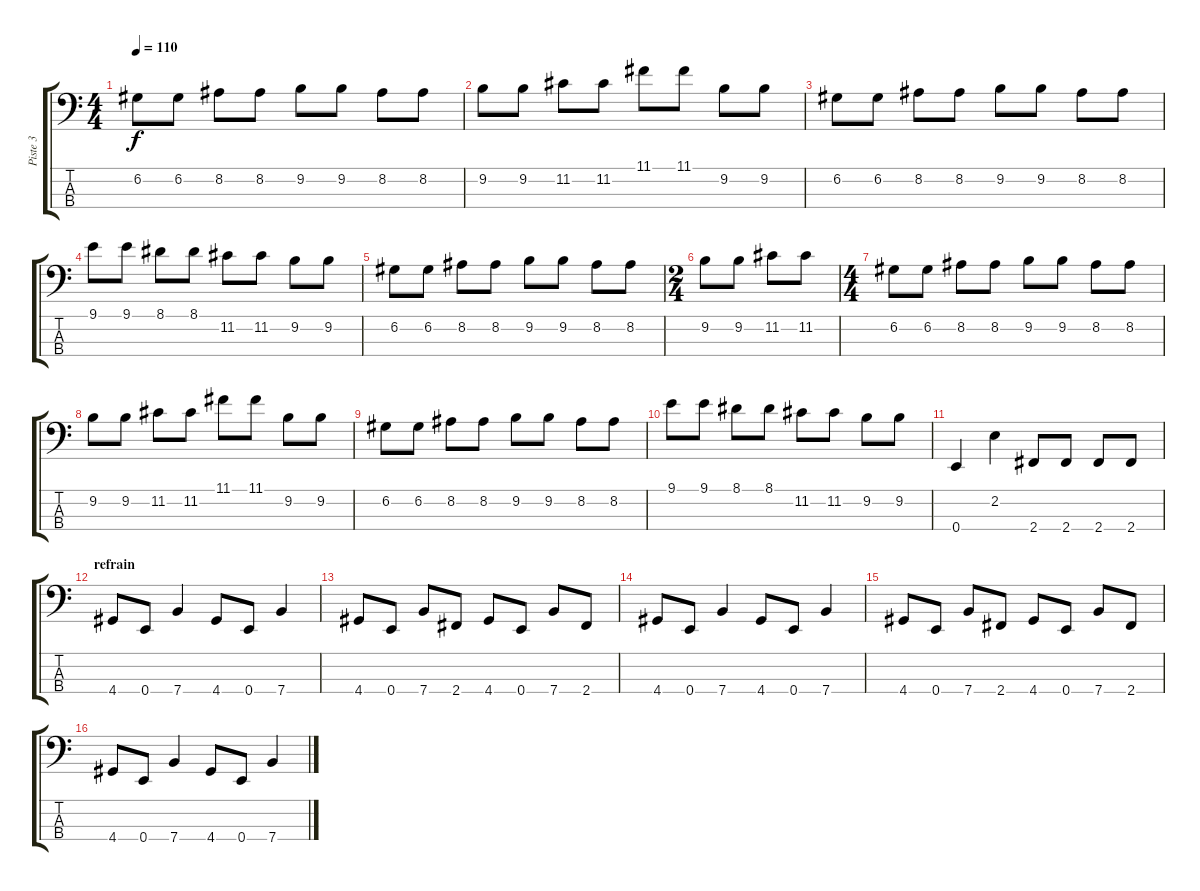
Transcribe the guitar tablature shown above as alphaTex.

\track ("Piste 3" "Piste 3") {instrument electricbasspick}
\staff {score tabs}
\tuning (G2 D2 A1 E1) {hide}
\ts (4 4)
\tempo 110
\clef f4
\ks c
6.2.8{dy f} 6.2.8 8.2.8 8.2.8 9.2.8 9.2.8 8.2.8 8.2.8 |
9.2.8 9.2.8 11.2.8 11.2.8 11.1.8 11.1.8 9.2.8 9.2.8 |
6.2.8 6.2.8 8.2.8 8.2.8 9.2.8 9.2.8 8.2.8 8.2.8 |
9.1.8 9.1.8 8.1.8 8.1.8 11.2.8 11.2.8 9.2.8 9.2.8 |
6.2.8 6.2.8 8.2.8 8.2.8 9.2.8 9.2.8 8.2.8 8.2.8 |
\ts (2 4)
9.2.8 9.2.8 11.2.8 11.2.8 |
\ts (4 4)
6.2.8 6.2.8 8.2.8 8.2.8 9.2.8 9.2.8 8.2.8 8.2.8 |
9.2.8 9.2.8 11.2.8 11.2.8 11.1.8 11.1.8 9.2.8 9.2.8 |
6.2.8 6.2.8 8.2.8 8.2.8 9.2.8 9.2.8 8.2.8 8.2.8 |
9.1.8 9.1.8 8.1.8 8.1.8 11.2.8 11.2.8 9.2.8 9.2.8 |
0.4.4 2.2.4 2.4.8 2.4.8 2.4.8 2.4.8 |
\section ("" "refrain")
4.4.8 0.4.8 7.4.4 4.4.8 0.4.8 7.4.4 |
4.4.8 0.4.8 7.4.8 2.4.8 4.4.8 0.4.8 7.4.8 2.4.8 |
4.4.8 0.4.8 7.4.4 4.4.8 0.4.8 7.4.4 |
4.4.8 0.4.8 7.4.8 2.4.8 4.4.8 0.4.8 7.4.8 2.4.8 |
4.4.8 0.4.8 7.4.4 4.4.8 0.4.8 7.4.4
